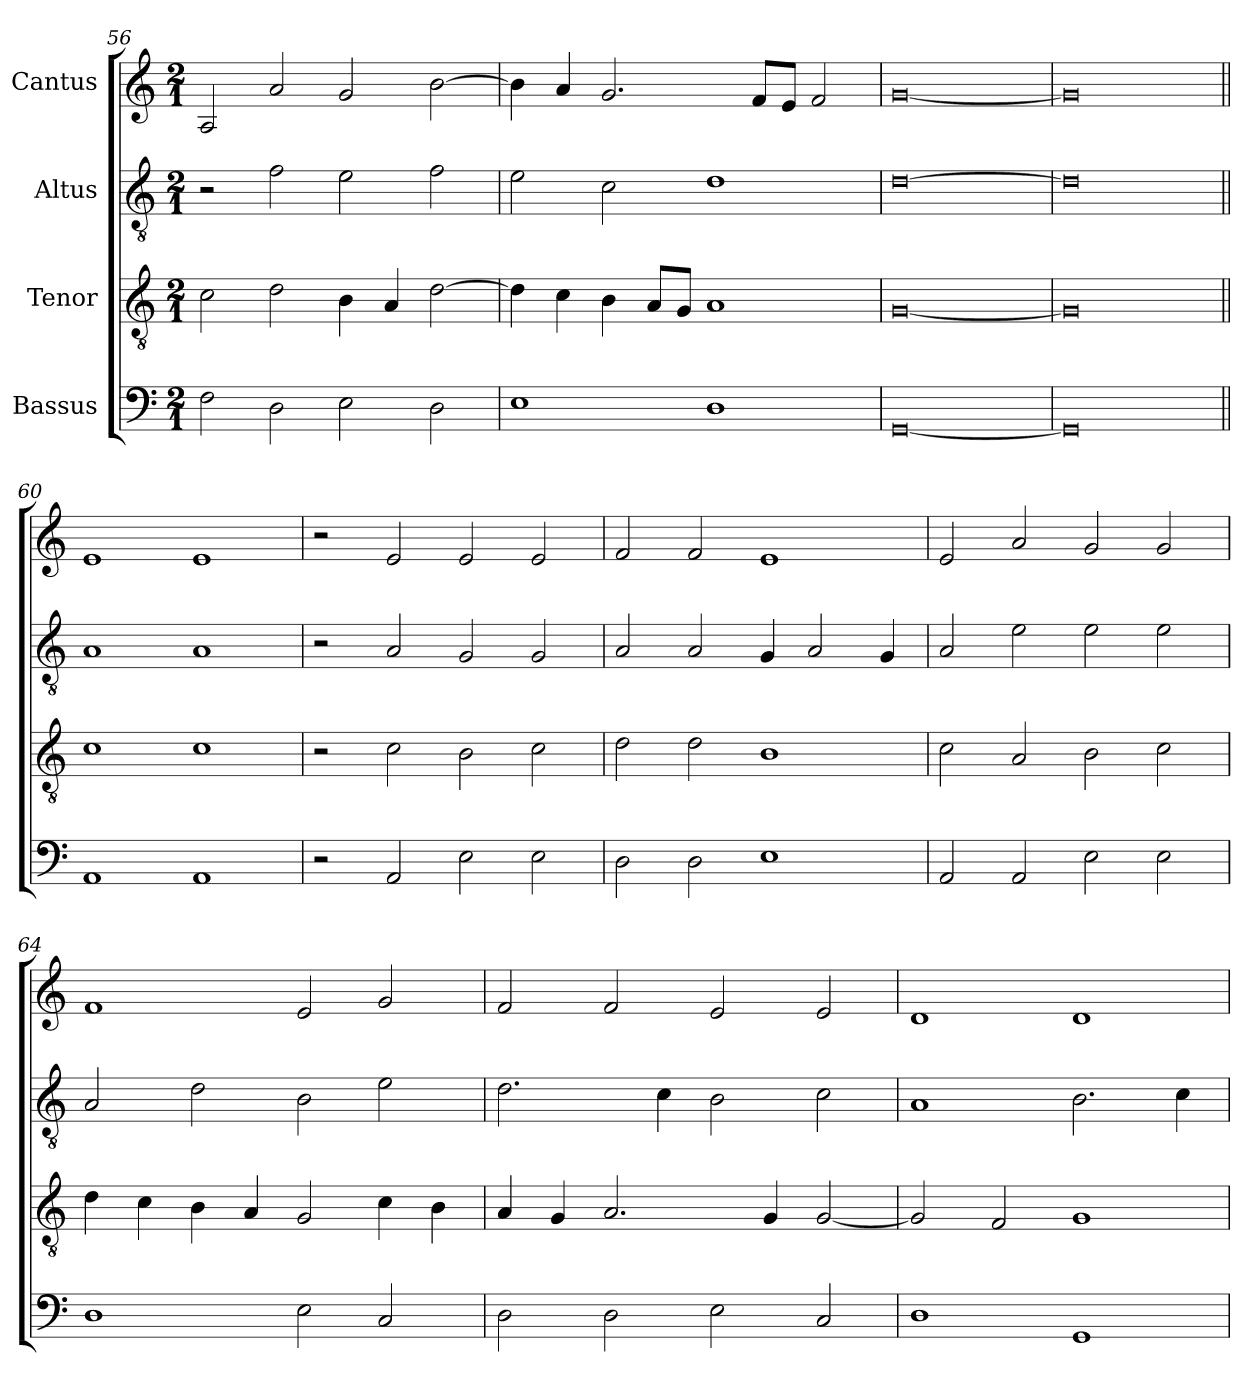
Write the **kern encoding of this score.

**kern	**kern	**kern	**kern
*part4	*part3	*part2	*part1
*staff4	*staff3	*staff2	*staff1
*I"Bassus	*I"Tenor	*I"Altus	*I"Cantus
!!LO:PB:g=z
*clefF4	*clefGv2	*clefGv2	*clefG2
*	*ITrd7c12	*ITrd7c12	*
*k[]	*k[]	*k[]	*k[]
*C:	*C:	*C:	*C:
*M2/1	*M2/1	*M2/1	*M2/1
=56	=56	=56	=56
2Fi\	2Ci\	2r	2Ai/
2Di\	2Di\	2Fi\	2ai/
2Ei\	4BBi\	2Ei\	2gi/
.	4AAi/	.	.
2Di\	[>2Di\	2Fi\	[>2bi\
=57	=57	=57	=57
1Ei	4Di\]	2Ei\	4bi\]
.	4Ci\	.	4ai/
.	4BBi\	2Ci\	2.gi/
.	8AAi/L	.	.
.	8GGi/J	.	.
1Di	1AAi	1Di	.
.	.	.	8fi/L
.	.	.	8ei/J
.	.	.	2fi/
=58	=58	=58	=58
[<0GGi	[<0GGi	[>0Di	[<0gi
=59	=59	=59	=59
0GGi]	0GGi]	0Di]	0gi]
=60||	=60||	=60||	=60||
1AAi	1Ci	1AAi	1ei
1AAi	1Ci	1AAi	1ei
=61	=61	=61	=61
2r	2r	2r	2r
2AAi/	2Ci\	2AAi/	2ei/
2Ei\	2BBi\	2GGi/	2ei/
2Ei\	2Ci\	2GGi/	2ei/
!!LO:LB:g=z
=62	=62	=62	=62
2Di\	2Di\	2AAi/	2fi/
2Di\	2Di\	2AAi/	2fi/
1Ei	1BBi	4GGi/	1ei
.	.	2AAi/	.
.	.	4GGi/	.
=63	=63	=63	=63
2AAi/	2Ci\	2AAi/	2ei/
2AAi/	2AAi/	2Ei\	2ai/
2Ei\	2BBi\	2Ei\	2gi/
2Ei\	2Ci\	2Ei\	2gi/
=64	=64	=64	=64
1Di	4Di\	2AAi/	1fi
.	4Ci\	.	.
.	4BBi\	2Di\	.
.	4AAi/	.	.
2Ei\	2GGi/	2BBi\	2ei/
2Ci/	4Ci\	2Ei\	2gi/
.	4BBi\	.	.
=65	=65	=65	=65
2Di\	4AAi/	2.Di\	2fi/
.	4GGi/	.	.
2Di\	2.AAi/	.	2fi/
.	.	4Ci\	.
2Ei\	.	2BBi\	2ei/
.	4GGi/	.	.
2Ci/	[<2GGi/	2Ci\	2ei/
=66	=66	=66	=66
1Di	2GGi/]	1AAi	1di
.	2FFi/	.	.
1GGi	1GGi	2.BBi\	1di
.	.	4Ci\	.
=	=	=	=
*-	*-	*-	*-
